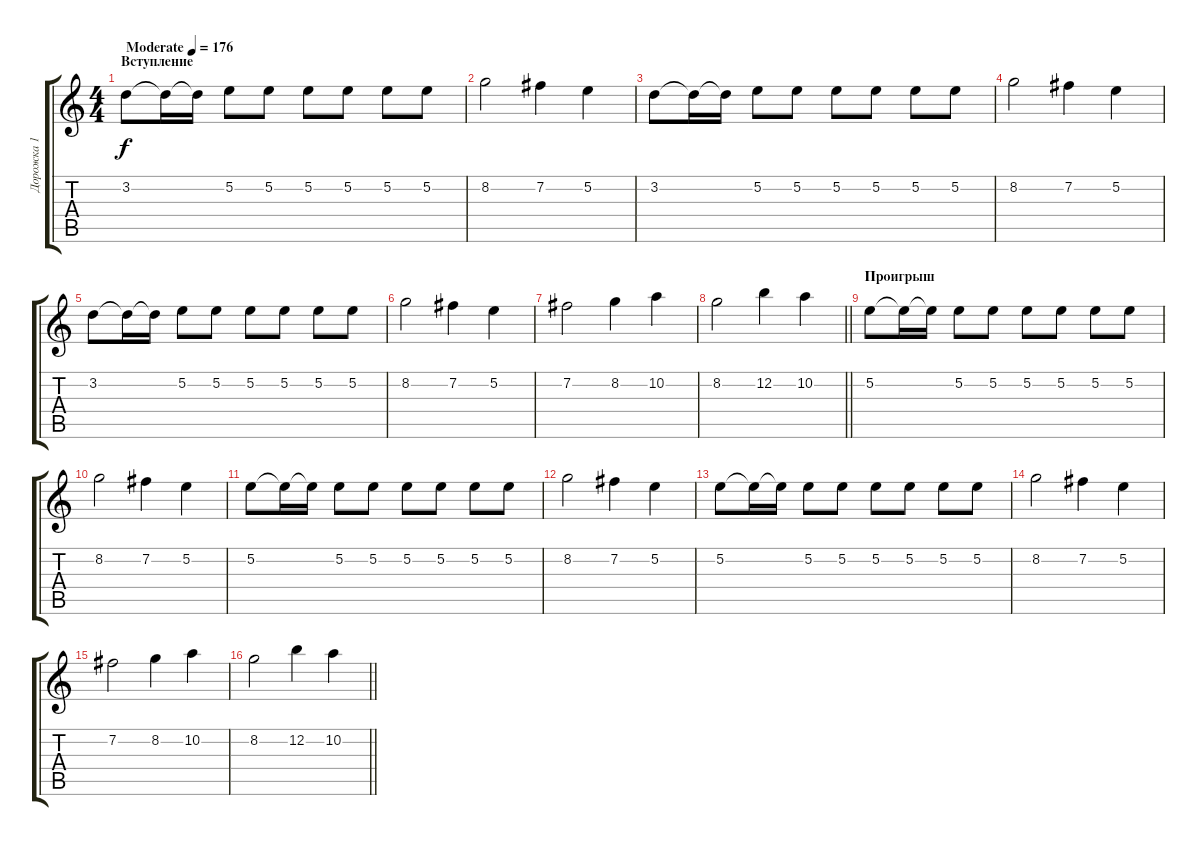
\track ("Дорожка 1" "Дорожка 1") {instrument distortionguitar}
\staff {score tabs}
\tuning (E4 B3 G3 D3 A2 E2) {hide}
\ts (4 4)
\section ("" "Вступление")
\tempo (176 "Moderate")
\clef g2
\ks c
3.2.8{dy f instrument distortionguitar} 3.2{t}.16 3.2{t}.16 5.2.8 5.2.8 5.2.8 5.2.8 5.2.8 5.2.8 |
8.2.2 7.2.4 5.2.4 |
3.2.8 3.2{t}.16 3.2{t}.16 5.2.8 5.2.8 5.2.8 5.2.8 5.2.8 5.2.8 |
8.2.2 7.2.4 5.2.4 |
3.2.8 3.2{t}.16 3.2{t}.16 5.2.8 5.2.8 5.2.8 5.2.8 5.2.8 5.2.8 |
8.2.2 7.2.4 5.2.4 |
7.2.2 8.2.4 10.2.4 |
\barLineRight lightlight
8.2.2 12.2.4 10.2.4 |
\section ("" "Проигрыш")
5.2.8 5.2{t}.16 5.2{t}.16 5.2.8 5.2.8 5.2.8 5.2.8 5.2.8 5.2.8 |
8.2.2 7.2.4 5.2.4 |
5.2.8 5.2{t}.16 5.2{t}.16 5.2.8 5.2.8 5.2.8 5.2.8 5.2.8 5.2.8 |
8.2.2 7.2.4 5.2.4 |
5.2.8 5.2{t}.16 5.2{t}.16 5.2.8 5.2.8 5.2.8 5.2.8 5.2.8 5.2.8 |
8.2.2 7.2.4 5.2.4 |
7.2.2 8.2.4 10.2.4 |
\barLineRight lightlight
8.2.2 12.2.4 10.2.4
